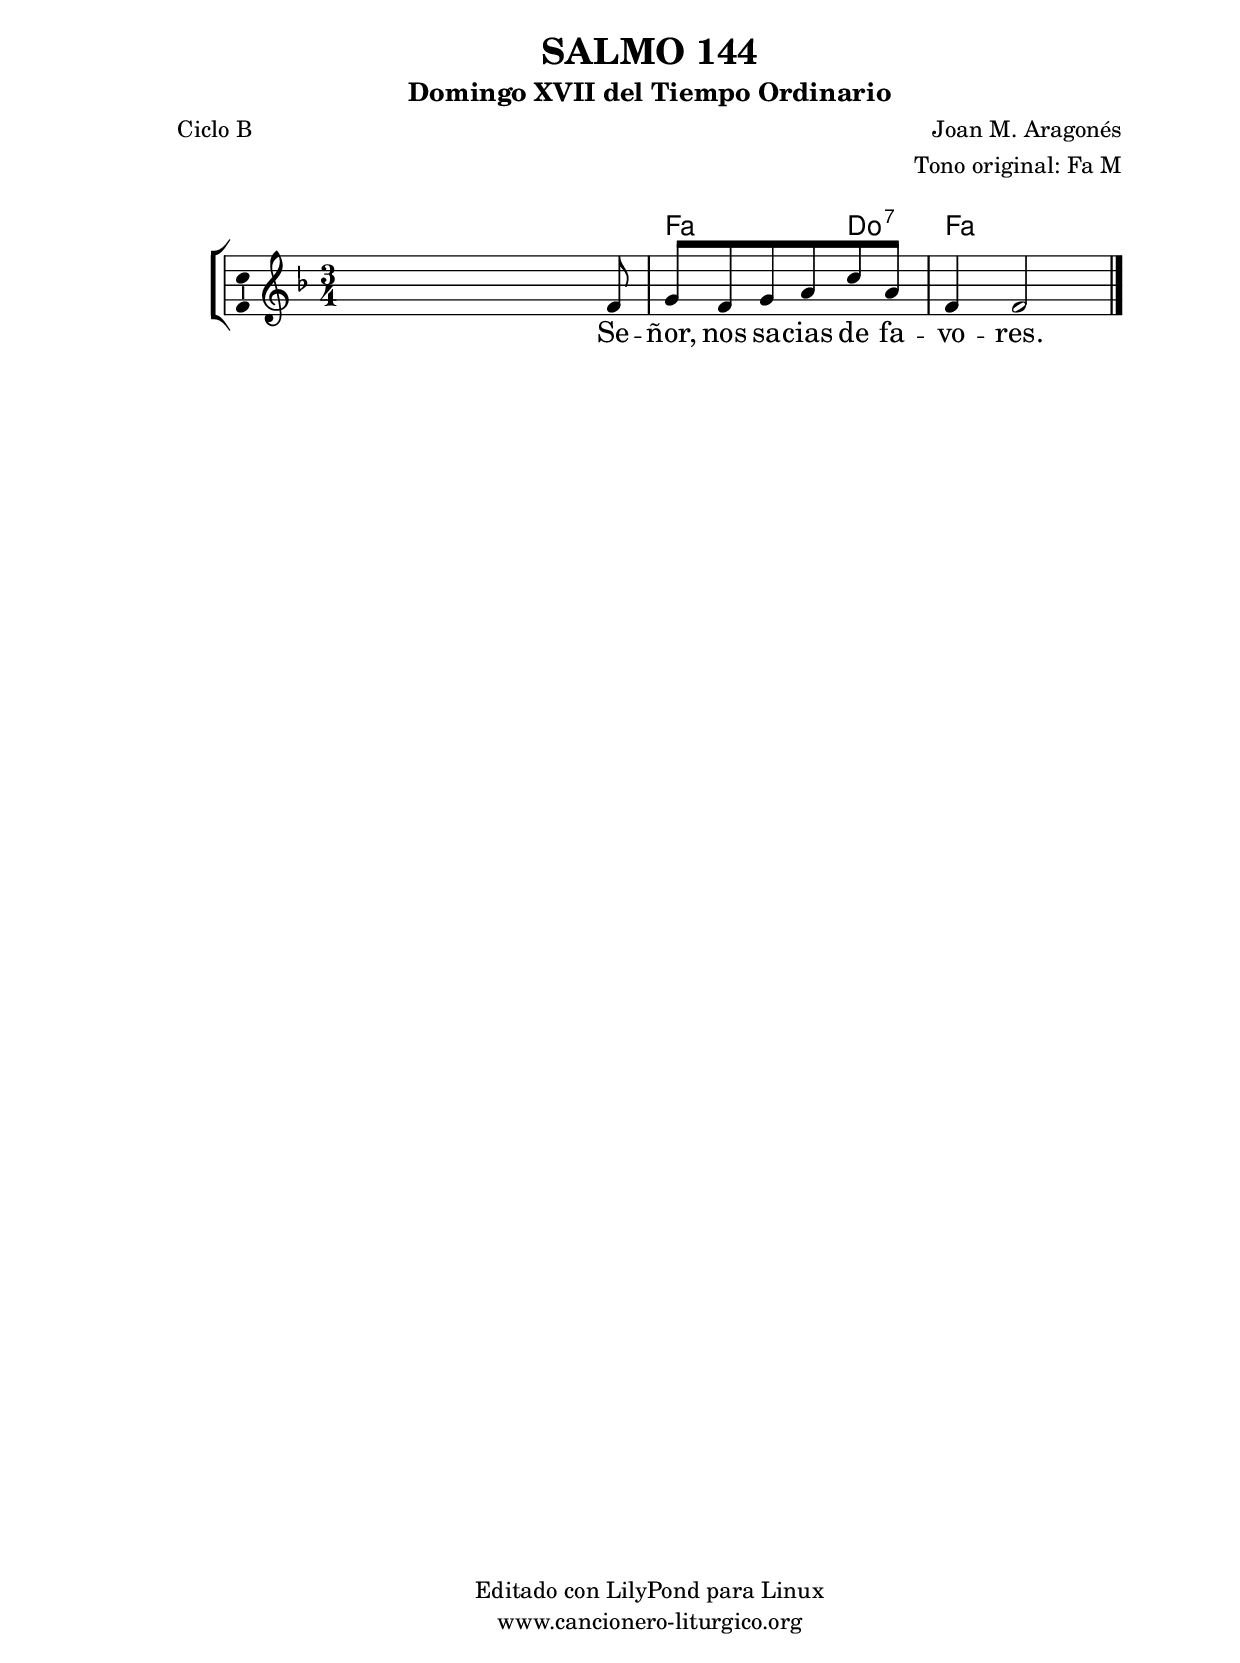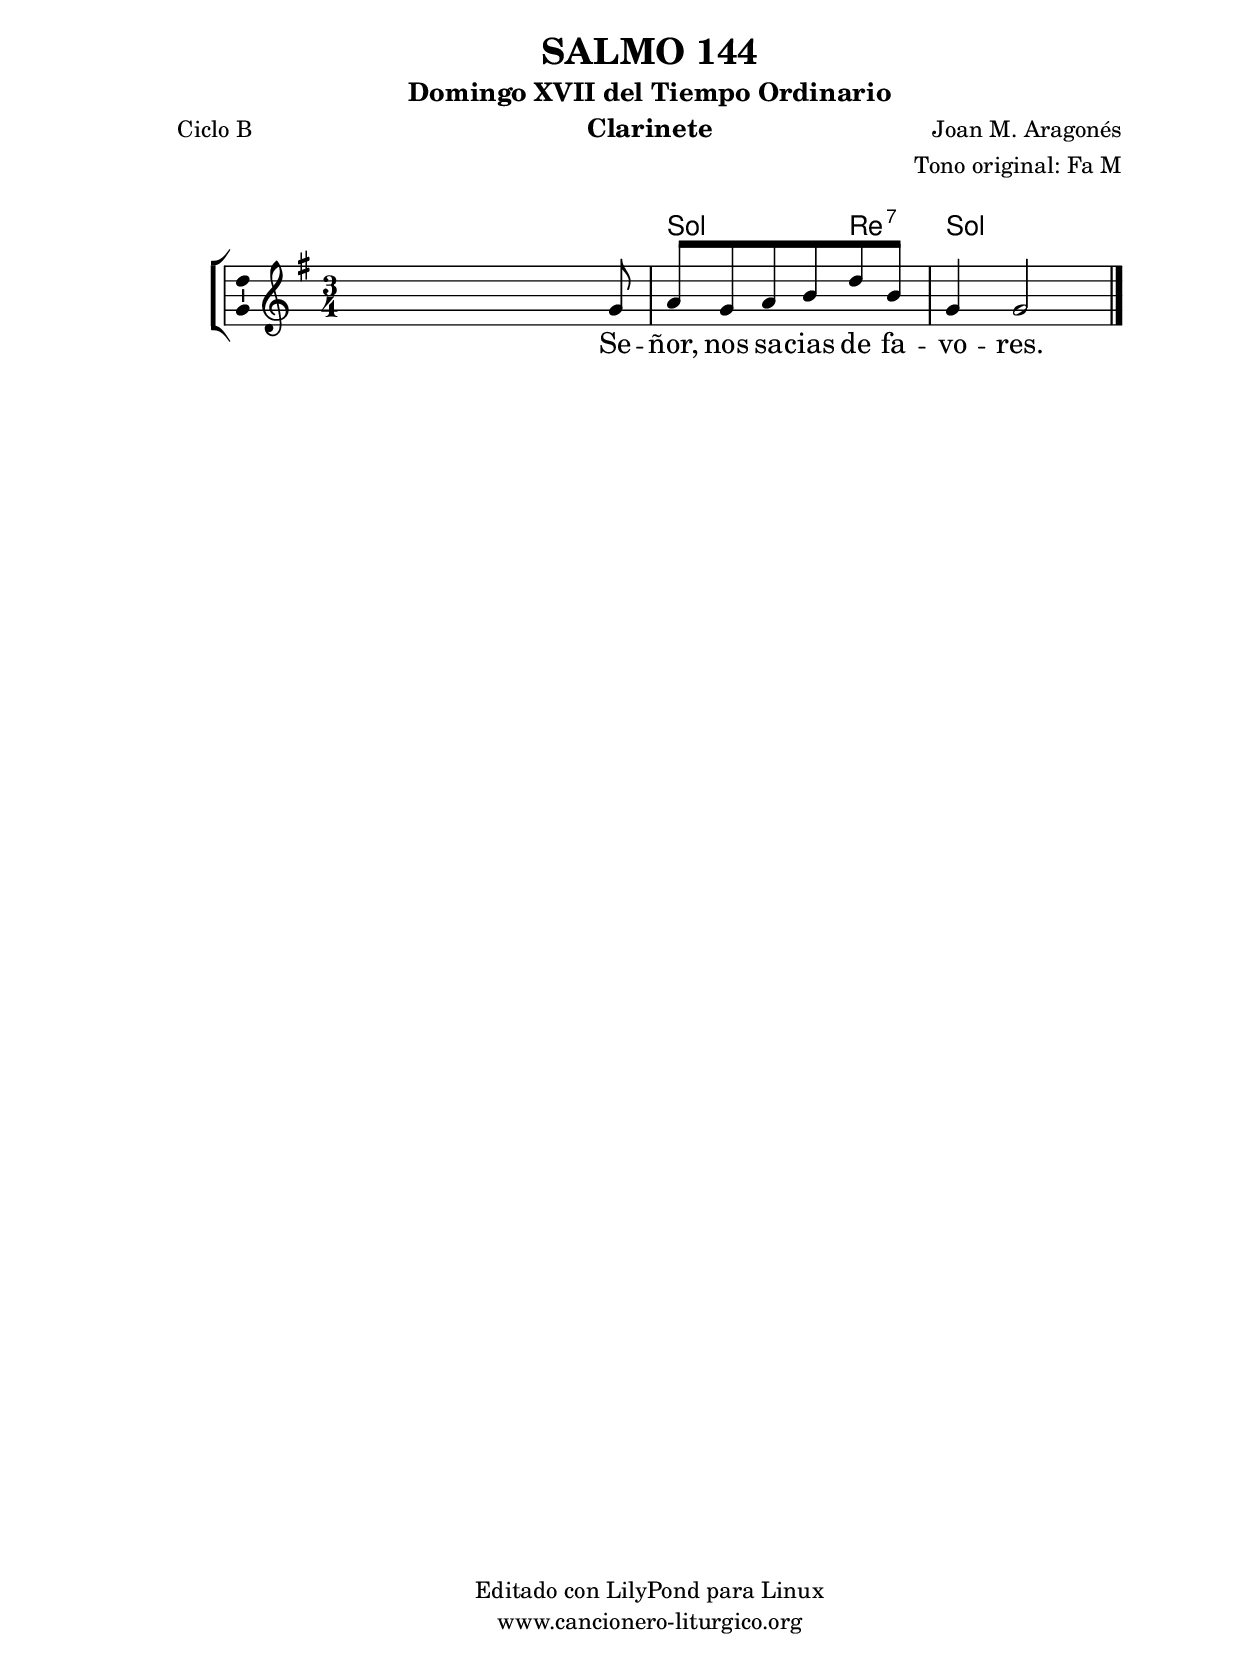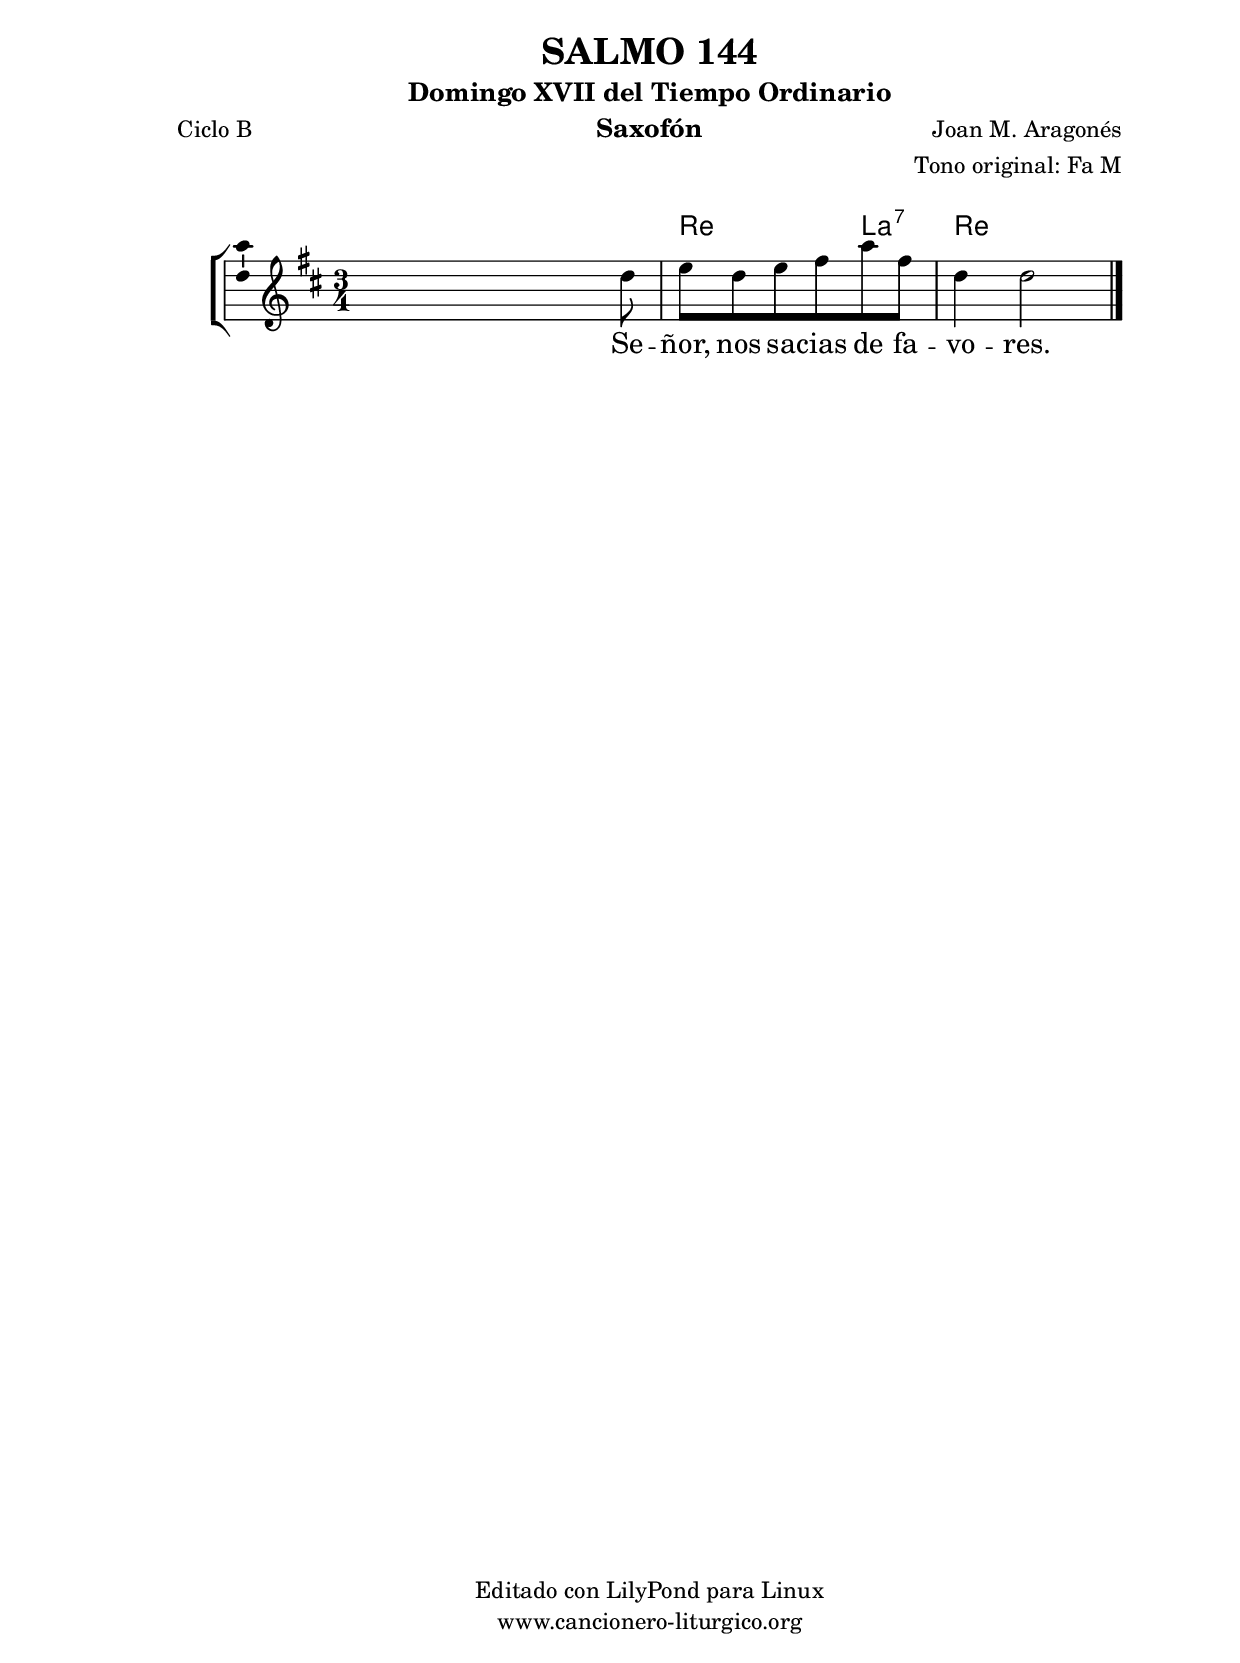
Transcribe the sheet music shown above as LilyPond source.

%
%para convertir .midi en .wav:
%timidity filename.midi -Ow -o finename.wav
%
%
%Para convertir de .wav a .mp3:
%lame -h -m j filename.wav
%
%
%para escuchar el midi:
%timidity nombrefichero.midi
%


%versión de lilypond para la que se ha escrito esta partitura:
\version "2.16.0"

	%Tamaño papel
	#(set-default-paper-size "a4")
	%Tamaño partitura
	#(set-global-staff-size 20)
	%No responde al pulsar sobre una nota
	#(ly:set-option 'point-and-click #f)

%parámetros del encabezamiento:
\header {
	title = "SALMO 144"
	subtitle = "Domingo XVII del Tiempo Ordinario"
	composer = "Joan M. Aragonés"
	poet = "Ciclo B"
	meter = ""
	arranger = "Tono original: Fa M"
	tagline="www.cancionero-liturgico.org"
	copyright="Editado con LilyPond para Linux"
	tiempo = "Ordinario"
	usos = "Salmo"
	letra = "Señor, nos sacias de favores."
	}

%parámetros asociados al papel:
\paper  {
	oddHeaderMarkup = \markup {\fill-line { \on-the-fly #not-first-page \fromproperty #'header:title \on-the-fly #not-first-page \fromproperty #'header:composer }}
	evenHeaderMarkup = \markup {\fill-line { \fromproperty #'header:composer \fromproperty #'header:title }}
	#(set-paper-size "a4")
	print-page-number = ##f
	first-page-number = 1
	print-first-page-number = ##f
%	head-separation = 3.0 \cm
	top-margin = 2.0 \cm
	bottom-margin = 0.5\cm
%%%	bottom-margin = -1.0\cm
	left-margin = 3.0 \cm
	line-width = 16.0 \cm 
	indent = 8\mm
	interscoreline = 2.\mm
	between-system-space = 15\mm
%	para que las partituras no llenen la hoja:
	ragged-bottom = ##t
%	idem para la última hoja:
	ragged-last-bottom = ##f
%	para que las partituras llenen el ancho del papel:
	ragged-last = ##f
	after-title-space = 2.5 \cm
%page-count=1
%system-count=8

	%Flexible Vertical Spacing
%	markup-markup-spacing =
%	#'((basic-distance . 15) (minimum-distance . 15) (padding . 3))
	markup-system-spacing =
	#'((basic-distance . 15) (minimum-distance . 15) (padding . 3))
	system-system-spacing =
	#'((basic-distance . 15) (minimum-distance . 15) (padding . 3))
	score-system-spacing =
	#'((basic-distance . 15) (minimum-distance . 15) (padding . 5))
%	top-system-spacing = % header
%	#'((basic-distance . 8) (minimum-distance . 0) (padding . 3))
%	top-markup-spacing =
%	#'((basic-distance . 20) (minimum-distance . 20) (padding . 3))
	last-bottom-spacing = % footer
	#'((basic-distance . 5) (minimum-distance . 5) (padding . 3))
%	score-markup-spacing =
%	#'((basic-distance . 16) (minimum-distance . 13) (padding . 3))

	}


%parámetros que afectan a toda la partitura:
global =  {
	%clave de sol (G):
	\clef G
	%armadura:
%%%	\transpose c ees
	\key f \major
	\tempo 4=90
	\set Score.tempoHideNote = ##t
	}


acordes = {
	\italianChords
	\chordmode {
%%%	\transpose c ees
{

s2.
f2 c4:7 f2.

	}
	}
}

melodia = 
%%%	\transpose c ees
{
	\relative c'{
	\time 3/4

s2 s8 f8
g8 f g a c a
f4 f2

\bar "|."
}
}

texto = \lyricmode {
Se -- ñor, nos sa -- cias de fa -- vo -- res.
	}


acordesStaff = \context ChordNames = acordesStaff <<
	\set chordChanges = ##t
	\acordes
	>>


vozStaff = \context Voice = vozStaff
\with {\consists "Ambitus_engraver"}
<<
%	\set Staff.instrumentName = ""
%	\set Staff.shortInstrumentName = ""
%	\set Staff.midiInstrument = #"clarinet"
%	\set Staff.midiInstrument = #"cello"
%	\set Staff.midiInstrument = #"flute"
	\set Staff.midiInstrument = #"electric guitar (jazz)"
%	\set Staff.midiInstrument = #"english horn"
%	\set Staff.midiInstrument = #"violin"
%	\set Staff.midiInstrument = #"glockenspiel"
	\set Staff.midiMinimumVolume = #0.7
	\set Staff.midiMaximumVolume = #0.9
	\global
	\melodia
	>>


textoStaff = \context Lyrics = textoStaff <<
	\lyricsto vozStaff \texto
	>>

\book {
	\score {
		\context ChoirStaff {
			\override StaffGroup.SystemStartBracket #'collapse-height = #1
			\override Score.SystemStartBar #'collapse-height = #1
			<<
			\acordesStaff
			\vozStaff
			\textoStaff
			>>
			}
		\layout {
	    		\context {
				\Lyrics
				\override LyricText #'font-size = #2
				}
	   		 \context {
				\Score
				%fontSize = #3
				\override StaffSymbol #'staff-space = #(magstep +3)
				%\override Beam #'thickness = #0.55
				%\override SpacingSpanner #'spacing-increment = #1.0
				%\override Slur #'height-limit = #1.5
				}
			}
		}
	\score {
		\unfoldRepeats
		\context ChoirStaff {
			<<
			\acordesStaff
			\vozStaff
			>>
			}
		\midi {
	  		\context {
	  			\Score
				tempoWholesPerMinute = #(ly:make-moment 70 4)
				}
			}
		}
	}

%Partitura para clarinete
#(define output-suffix "C")
\book {
	\header{
		instrument = "Clarinete"
		}
	\score {
		\context ChoirStaff {
			\override StaffGroup.SystemStartBracket #'collapse-height = #1
			\override Score.SystemStartBar #'collapse-height = #1
\transpose c d
			<<
			\acordesStaff
			\vozStaff
			\textoStaff
			>>
			}
		\layout {
	    		\context {
				\Lyrics
				\override LyricText #'font-size = #2
				}
	   		 \context {
				\Score
				%fontSize = #3
				\override StaffSymbol #'staff-space = #(magstep +3)
				%\override Beam #'thickness = #0.55
				%\override SpacingSpanner #'spacing-increment = #1.0
				%\override Slur #'height-limit = #1.5
				}
			}
		}
	}

%Partitura para saxofón
#(define output-suffix "S")
\book {
	\header{
		instrument = "Saxofón"
		}
	\score {
		\context ChoirStaff {
			\override StaffGroup.SystemStartBracket #'collapse-height = #1
			\override Score.SystemStartBar #'collapse-height = #1
\transpose c a
			<<
			\acordesStaff
			\vozStaff
			\textoStaff
			>>
			}
		\layout {
	    		\context {
				\Lyrics
				\override LyricText #'font-size = #2
				}
	   		 \context {
				\Score
				%fontSize = #3
				\override StaffSymbol #'staff-space = #(magstep +3)
				%\override Beam #'thickness = #0.55
				%\override SpacingSpanner #'spacing-increment = #1.0
				%\override Slur #'height-limit = #1.5
				}
			}
		}
	}

